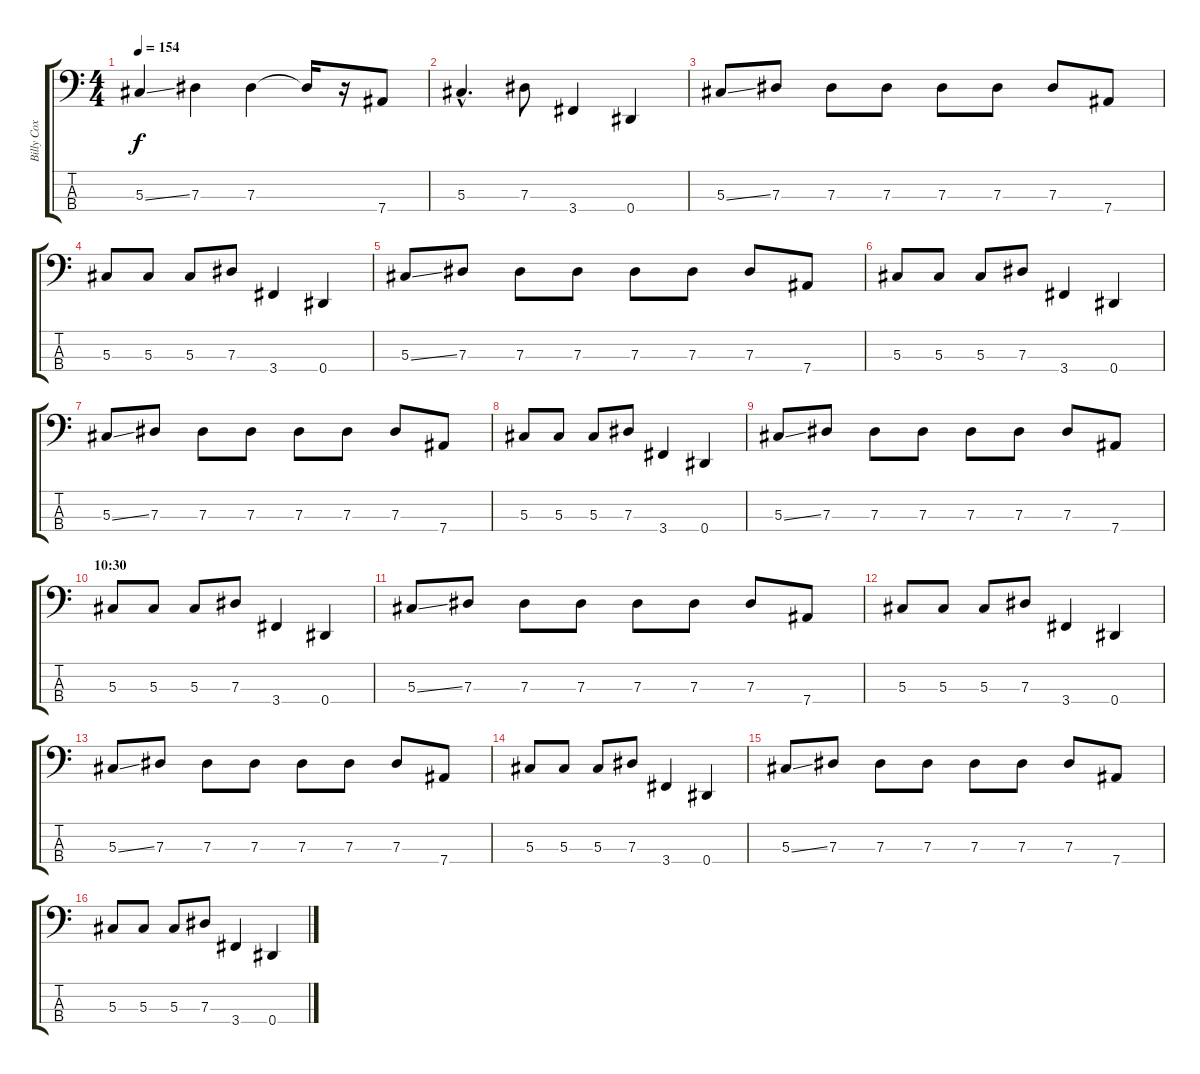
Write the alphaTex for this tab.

\track ("Billy Cox" "Billy Cox") {instrument electricbassfinger}
\staff {score tabs}
\tuning (Gb2 Db2 Ab1 Eb1) {hide}
\ts (4 4)
\tempo 154
\clef f4
\ks c
5.3{ss}.4{dy f} 7.3.4 7.3.4 7.3{t}.16 r.16 7.4.8 |
5.3{hac}.4{d} 7.3.8 3.4.4 0.4.4 |
5.3{ss}.8 7.3.8 7.3.8 7.3.8 7.3.8 7.3.8 7.3.8 7.4.8 |
5.3.8 5.3.8 5.3.8 7.3.8 3.4.4 0.4.4 |
5.3{ss}.8 7.3.8 7.3.8 7.3.8 7.3.8 7.3.8 7.3.8 7.4.8 |
5.3.8 5.3.8 5.3.8 7.3.8 3.4.4 0.4.4 |
5.3{ss}.8 7.3.8 7.3.8 7.3.8 7.3.8 7.3.8 7.3.8 7.4.8 |
5.3.8 5.3.8 5.3.8 7.3.8 3.4.4 0.4.4 |
5.3{ss}.8 7.3.8 7.3.8 7.3.8 7.3.8 7.3.8 7.3.8 7.4.8 |
\section ("" "10:30")
5.3.8 5.3.8 5.3.8 7.3.8 3.4.4 0.4.4 |
5.3{ss}.8 7.3.8 7.3.8 7.3.8 7.3.8 7.3.8 7.3.8 7.4.8 |
5.3.8 5.3.8 5.3.8 7.3.8 3.4.4 0.4.4 |
5.3{ss}.8 7.3.8 7.3.8 7.3.8 7.3.8 7.3.8 7.3.8 7.4.8 |
5.3.8 5.3.8 5.3.8 7.3.8 3.4.4 0.4.4 |
5.3{ss}.8 7.3.8 7.3.8 7.3.8 7.3.8 7.3.8 7.3.8 7.4.8 |
5.3.8 5.3.8 5.3.8 7.3.8 3.4.4 0.4.4
